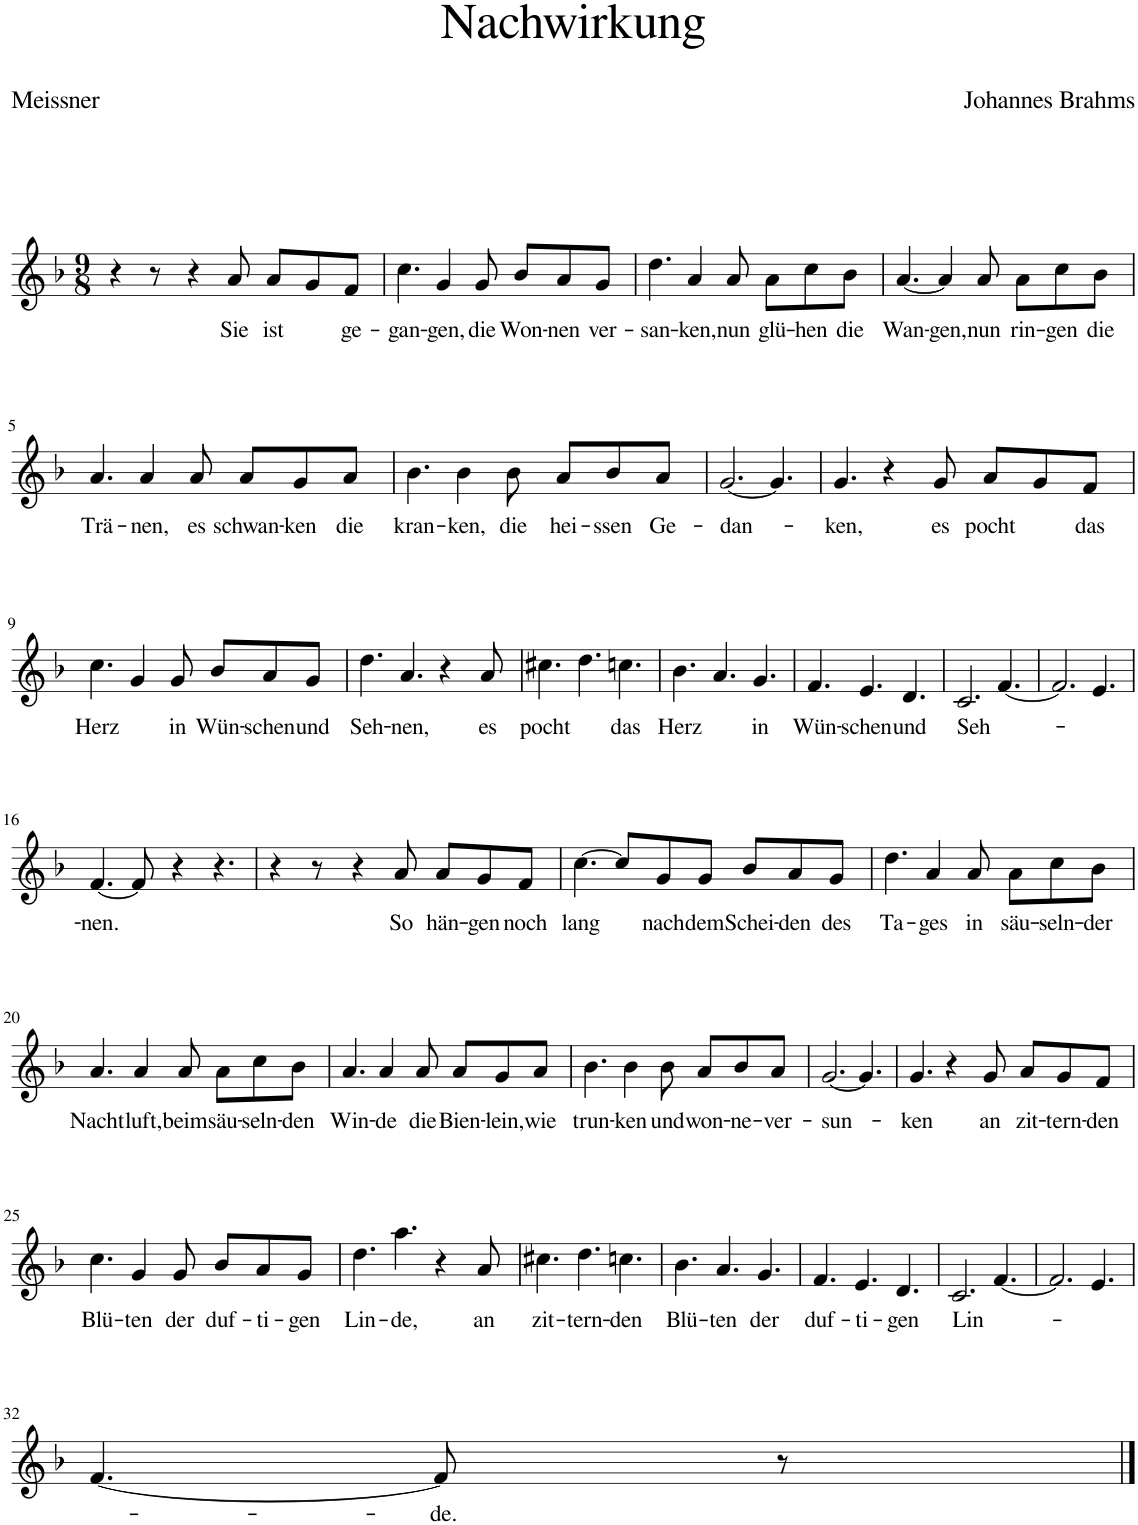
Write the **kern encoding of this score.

**kern	**text
*part1	*part1
*staff1	*staff1
*I"Piano	*
*I'Pno	*
*clefG2	*
*k[b-]	*
*M9/8	*
=1	=1
4r	.
8r	.
4r	.
!	!LO:LY:b
8a/	Sie
!	!LO:LY:b
8a/L	ist
8g/	.
!	!LO:LY:b
8f/J	ge-
=2	=2
!	!LO:LY:b
4.cc\	-gan-
!	!LO:LY:b
4g/	-gen,
!	!LO:LY:b
8g/	die
!	!LO:LY:b
8b-/L	Won-
!	!LO:LY:b
8a/	-nen
!	!LO:LY:b
8g/J	ver-
=3	=3
!	!LO:LY:b
4.dd\	-san-
!	!LO:LY:b
4a/	-ken,
!	!LO:LY:b
8a/	nun
!	!LO:LY:b
8a\L	glü-
!	!LO:LY:b
8cc\	-hen
!	!LO:LY:b
8b-\J	die
=4	=4
!	!LO:LY:b
[4.a/	Wan-
!	!LO:LY:b
4a/]	-gen,
!	!LO:LY:b
8a/	nun
!	!LO:LY:b
8a\L	rin-
!	!LO:LY:b
8cc\	-gen
!	!LO:LY:b
8b-\J	die
!!LO:LB:g=z
=5	=5
!	!LO:LY:b
4.a/	Trä-
!	!LO:LY:b
4a/	-nen,
!	!LO:LY:b
8a/	es
!	!LO:LY:b
8a/L	schwan-
!	!LO:LY:b
8g/	-ken
!	!LO:LY:b
8a/J	die
=6	=6
!	!LO:LY:b
4.b-\	kran-
!	!LO:LY:b
4b-\	-ken,
!	!LO:LY:b
8b-\	die
!	!LO:LY:b
8a/L	hei-
!	!LO:LY:b
8b-/	-ssen
!	!LO:LY:b
8a/J	Ge-
=7	=7
!	!LO:LY:b
[2.g/	-dan-
4.g/]	.
=8	=8
!	!LO:LY:b
4.g/	-ken,
4r	.
!	!LO:LY:b
8g/	es
!	!LO:LY:b
8a/L	pocht
8g/	.
!	!LO:LY:b
8f/J	das
!!LO:LB:g=z
=9	=9
!	!LO:LY:b
4.cc\	Herz
4g/	.
!	!LO:LY:b
8g/	in
!	!LO:LY:b
8b-/L	Wün-
!	!LO:LY:b
8a/	-schen
!	!LO:LY:b
8g/J	und
=10	=10
!	!LO:LY:b
4.dd\	Seh-
!	!LO:LY:b
4.a/	-nen,
4r	.
!	!LO:LY:b
8a/	es
=11	=11
!	!LO:LY:b
4.cc#X\	pocht
4.dd\	.
!	!LO:LY:b
4.ccn\	das
=12	=12
!	!LO:LY:b
4.b-\	Herz
4.a/	.
!	!LO:LY:b
4.g/	in
=13	=13
!	!LO:LY:b
4.f/	Wün-
!	!LO:LY:b
4.e/	-schen
!	!LO:LY:b
4.d/	und
=14	=14
!	!LO:LY:b
2.c/	Seh-
[4.f/	.
=15	=15
2.f/]	.
4.e/	.
!!LO:LB:g=z
=16	=16
!	!LO:LY:b
[4.f/	-nen.
8f/]	.
4r	.
4.r	.
=17	=17
4r	.
8r	.
4r	.
!	!LO:LY:b
8a/	So
!	!LO:LY:b
8a/L	hän-
!	!LO:LY:b
8g/	-gen
!	!LO:LY:b
8f/J	noch
=18	=18
!	!LO:LY:b
[4.cc\	lang
8cc/L]	.
!	!LO:LY:b
8g/	nach
!	!LO:LY:b
8g/J	dem
!	!LO:LY:b
8b-/L	Schei-
!	!LO:LY:b
8a/	-den
!	!LO:LY:b
8g/J	des
=19	=19
!	!LO:LY:b
4.dd\	Ta-
!	!LO:LY:b
4a/	-ges
!	!LO:LY:b
8a/	in
!	!LO:LY:b
8a\L	säu-
!	!LO:LY:b
8cc\	-seln-
!	!LO:LY:b
8b-\J	-der
!!LO:LB:g=z
=20	=20
!	!LO:LY:b
4.a/	Nacht
!	!LO:LY:b
4a/	luft,
!	!LO:LY:b
8a/	beim
!	!LO:LY:b
8a\L	säu-
!	!LO:LY:b
8cc\	-seln-
!	!LO:LY:b
8b-\J	-den
=21	=21
!	!LO:LY:b
4.a/	Win-
!	!LO:LY:b
4a/	-de
!	!LO:LY:b
8a/	die
!	!LO:LY:b
8a/L	Bien-
!	!LO:LY:b
8g/	-lein,
!	!LO:LY:b
8a/J	wie
=22	=22
!	!LO:LY:b
4.b-\	trun-
!	!LO:LY:b
4b-\	-ken
!	!LO:LY:b
8b-\	und
!	!LO:LY:b
8a/L	won-
!	!LO:LY:b
8b-/	-ne-
!	!LO:LY:b
8a/J	ver-
=23	=23
!	!LO:LY:b
[2.g/	sun-
4.g/]	.
=24	=24
!	!LO:LY:b
4.g/	-ken
4r	.
!	!LO:LY:b
8g/	an
!	!LO:LY:b
8a/L	zit-
!	!LO:LY:b
8g/	-tern-
!	!LO:LY:b
8f/J	-den
!!LO:LB:g=z
=25	=25
!	!LO:LY:b
4.cc\	Blü-
!	!LO:LY:b
4g/	-ten
!	!LO:LY:b
8g/	der
!	!LO:LY:b
8b-/L	duf-
!	!LO:LY:b
8a/	-ti-
!	!LO:LY:b
8g/J	-gen
=26	=26
!	!LO:LY:b
4.dd\	Lin-
!	!LO:LY:b
4.aa\	-de,
4r	.
!	!LO:LY:b
8a/	an
=27	=27
!	!LO:LY:b
4.cc#X\	zit-
!	!LO:LY:b
4.dd\	-tern-
!	!LO:LY:b
4.ccn\	-den
=28	=28
!	!LO:LY:b
4.b-\	Blü-
!	!LO:LY:b
4.a/	-ten
!	!LO:LY:b
4.g/	der
=29	=29
!	!LO:LY:b
4.f/	duf-
!	!LO:LY:b
4.e/	-ti-
!	!LO:LY:b
4.d/	-gen
=30	=30
!	!LO:LY:b
2.c/	Lin-
[4.f/	.
=31	=31
2.f/]	.
4.e/	.
!!LO:LB:g=z
=32	=32
[4.f/	.
!	!LO:LY:b
8f/]	-de.
8r	.
==	==
*-	*-
